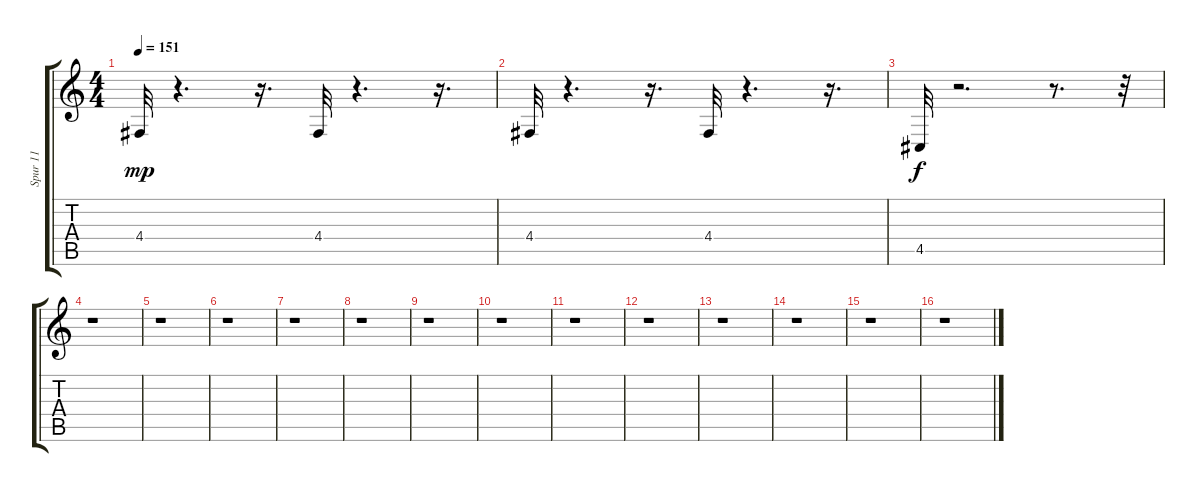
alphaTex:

\track ("Spur 11" "Spur 11") {instrument acousticgrandpiano}
\staff {score tabs}
\tuning (E4 B3 G3 D3 A2 E2) {hide}
\ts (4 4)
\tempo 151
\clef g2
\ks c
4.4.32{dy mp} r.4{d} r.16{d} 4.4.32 r.4{d} r.16{d} |
4.4.32 r.4{d} r.16{d} 4.4.32 r.4{d} r.16{d} |
4.5.32{dy f} r.2{d} r.8{d} r.32 |
r.1 |
r.1 |
r.1 |
r.1 |
r.1 |
r.1 |
r.1 |
r.1 |
r.1 |
r.1 |
r.1 |
r.1 |
r.1
